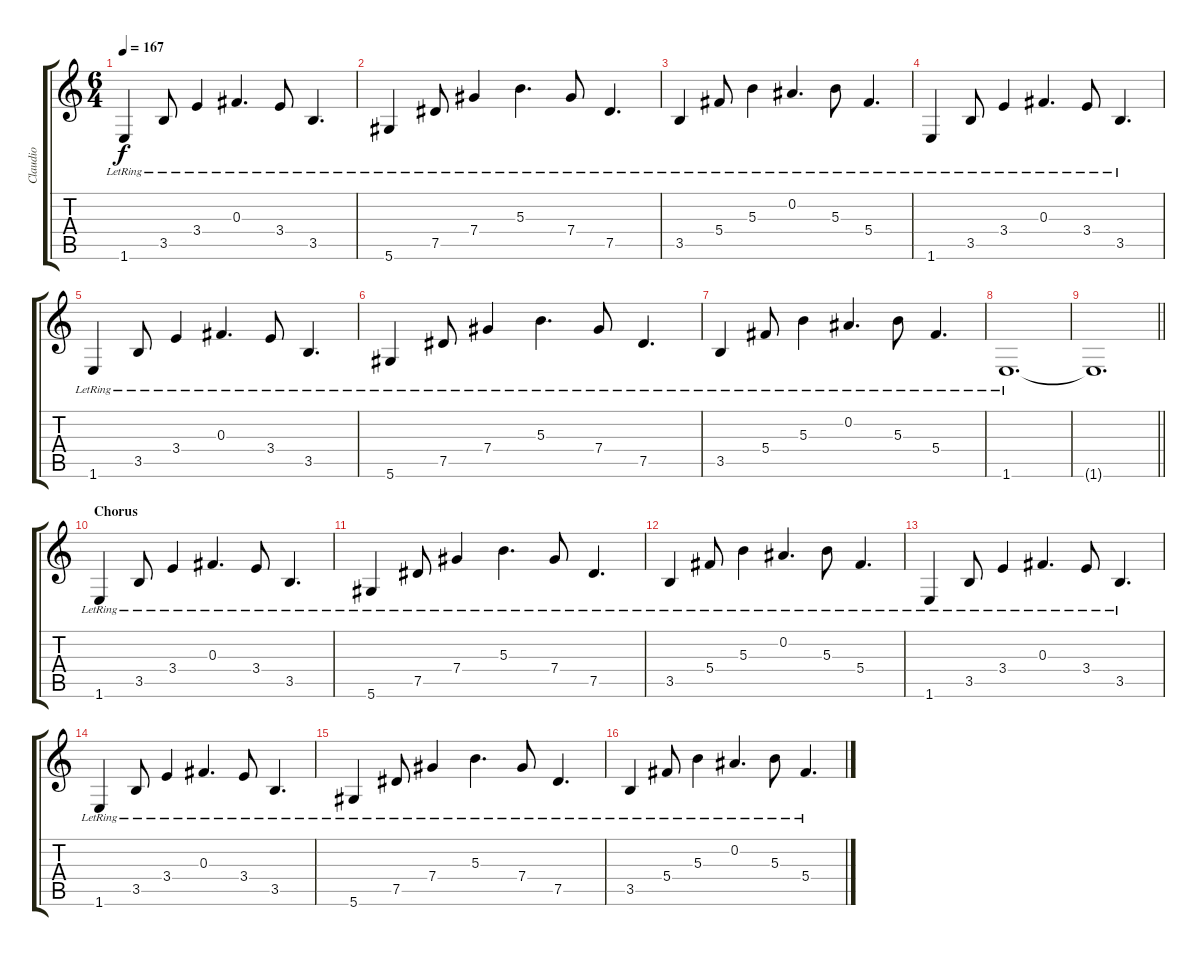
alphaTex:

\track ("Claudio" "Claudio") {instrument acousticguitarsteel}
\staff {score tabs}
\tuning (Eb4 Bb3 Gb3 Db3 Ab2 Eb2) {hide}
\ts (6 4)
\tempo 167
\clef g2
\ks c
1.6{lr}.4{dy f} 3.5{lr}.8 3.4{lr}.4 0.3{lr}.4{d} 3.4{lr}.8 3.5{lr}.4{d} |
5.6{lr}.4 7.5{lr}.8 7.4{lr}.4 5.3{lr}.4{d} 7.4{lr}.8 7.5{lr}.4{d} |
3.5{lr}.4 5.4{lr}.8 5.3{lr}.4 0.2{lr}.4{d} 5.3{lr}.8 5.4{lr}.4{d} |
1.6{lr}.4 3.5{lr}.8 3.4{lr}.4 0.3{lr}.4{d} 3.4{lr}.8 3.5{lr}.4{d} |
1.6{lr}.4 3.5{lr}.8 3.4{lr}.4 0.3{lr}.4{d} 3.4{lr}.8 3.5{lr}.4{d} |
5.6{lr}.4 7.5{lr}.8 7.4{lr}.4 5.3{lr}.4{d} 7.4{lr}.8 7.5{lr}.4{d} |
3.5{lr}.4 5.4{lr}.8 5.3{lr}.4 0.2{lr}.4{d} 5.3{lr}.8 5.4{lr}.4{d} |
1.6{lr}.1{d} |
\barLineRight lightlight
1.6{t}.1{d} |
\section ("" "Chorus")
1.6{lr}.4 3.5{lr}.8 3.4{lr}.4 0.3{lr}.4{d} 3.4{lr}.8 3.5{lr}.4{d} |
5.6{lr}.4 7.5{lr}.8 7.4{lr}.4 5.3{lr}.4{d} 7.4{lr}.8 7.5{lr}.4{d} |
3.5{lr}.4 5.4{lr}.8 5.3{lr}.4 0.2{lr}.4{d} 5.3{lr}.8 5.4{lr}.4{d} |
1.6{lr}.4 3.5{lr}.8 3.4{lr}.4 0.3{lr}.4{d} 3.4{lr}.8 3.5{lr}.4{d} |
1.6{lr}.4 3.5{lr}.8 3.4{lr}.4 0.3{lr}.4{d} 3.4{lr}.8 3.5{lr}.4{d} |
5.6{lr}.4 7.5{lr}.8 7.4{lr}.4 5.3{lr}.4{d} 7.4{lr}.8 7.5{lr}.4{d} |
3.5{lr}.4 5.4{lr}.8 5.3{lr}.4 0.2{lr}.4{d} 5.3{lr}.8 5.4{lr}.4{d}
